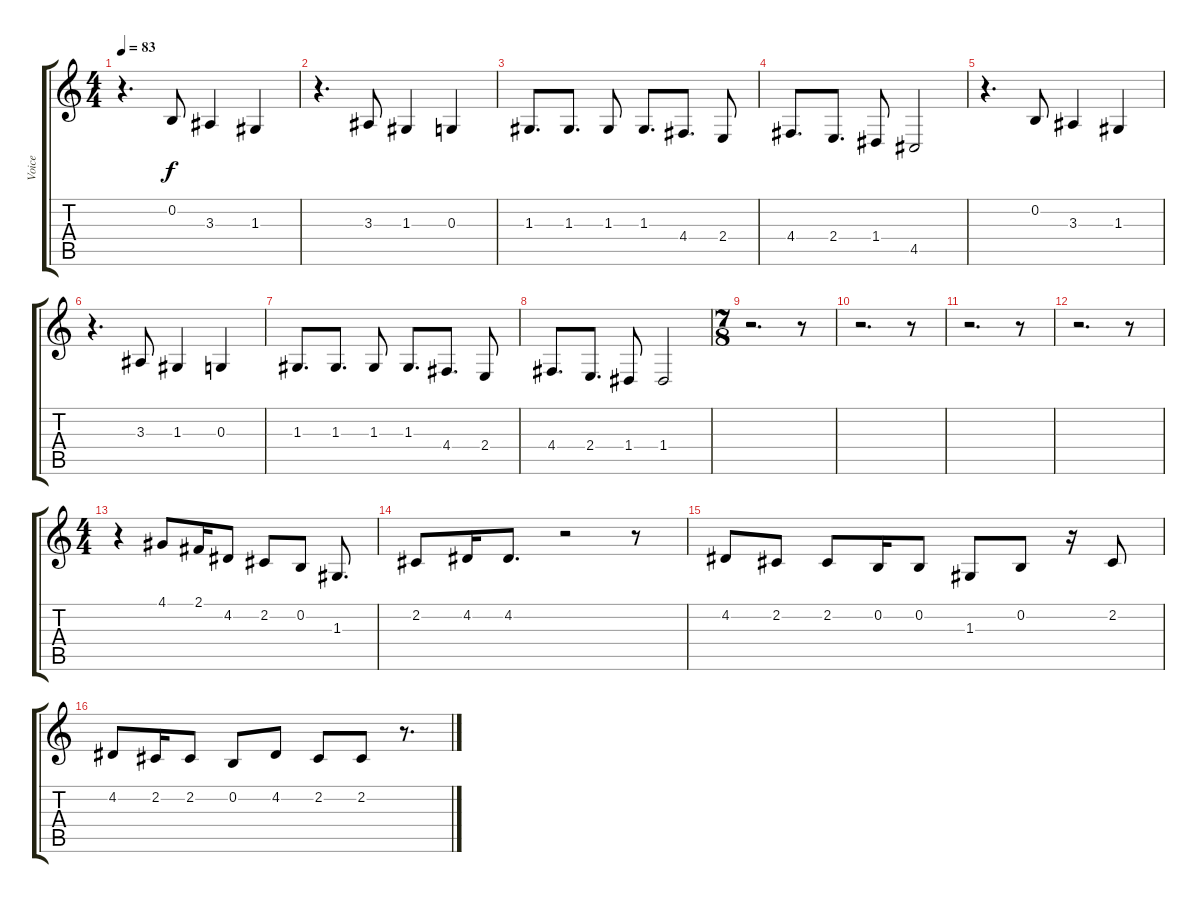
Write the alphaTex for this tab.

\track ("Voice" "Voice") {instrument honkytonkpiano}
\staff {score tabs}
\tuning (E4 B3 G3 D3 A2 E2) {hide}
\ts (4 4)
\tempo 83
\clef g2
\ks c
r.4{d dy f} 0.2.8 3.3.4 1.3.4 |
r.4{d} 3.3.8 1.3.4 0.3.4 |
1.3.8{d} 1.3.8{d} 1.3.8 1.3.8{d} 4.4.8{d} 2.4.8 |
4.4.8{d} 2.4.8{d} 1.4.8 4.5.2 |
r.4{d} 0.2.8 3.3.4 1.3.4 |
r.4{d} 3.3.8 1.3.4 0.3.4 |
1.3.8{d} 1.3.8{d} 1.3.8 1.3.8{d} 4.4.8{d} 2.4.8 |
4.4.8{d} 2.4.8{d} 1.4.8 1.4.2 |
\ts (7 8)
r.2{d} r.8 |
r.2{d} r.8 |
r.2{d} r.8 |
r.2{d} r.8 |
\ts (4 4)
r.4 4.1.8 2.1.16 4.2.8 2.2.8 0.2.8 1.3.8{d} |
2.2.8 4.2.16 4.2.8{d} r.2 r.8 |
4.2.8 2.2.8 2.2.8 0.2.16 0.2.8 1.3.8 0.2.8 r.16 2.2.8 |
4.2.8 2.2.16 2.2.8 0.2.8 4.2.8 2.2.8 2.2.8 r.8{d}
